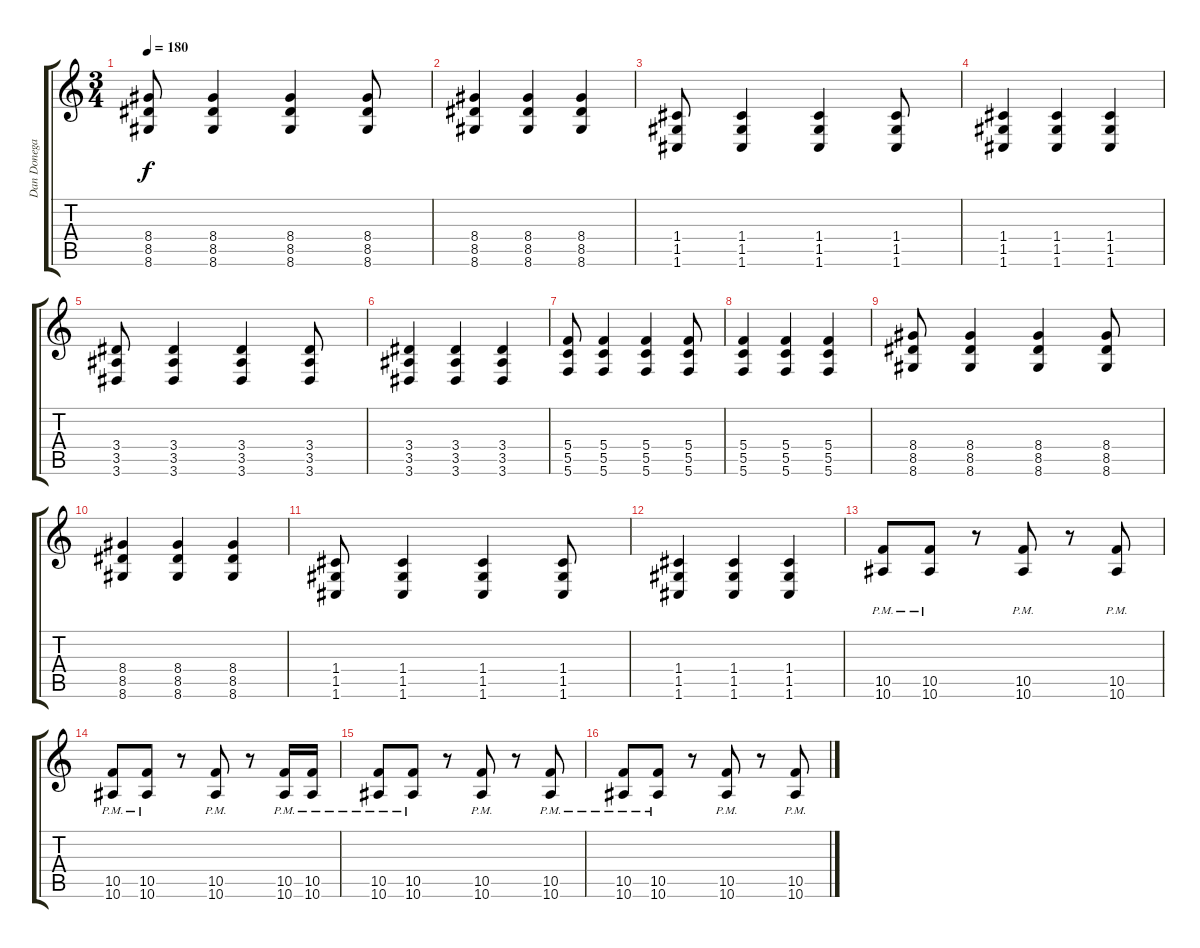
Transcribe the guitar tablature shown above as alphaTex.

\track ("Dan Donegan Lead" "Dan Donega") {instrument distortionguitar}
\staff {score tabs}
\tuning (D4 A3 F3 C3 G2 C2) {hide}
\ts (3 4)
\tempo 180
\clef g2
\ks c
(8.4 8.5 8.6).8{dy f} (8.4 8.5 8.6).4 (8.4 8.5 8.6).4 (8.4 8.5 8.6).8 |
(8.4 8.5 8.6).4 (8.4 8.5 8.6).4 (8.4 8.5 8.6).4 |
(1.4 1.5 1.6).8 (1.4 1.5 1.6).4 (1.4 1.5 1.6).4 (1.4 1.5 1.6).8 |
(1.4 1.5 1.6).4 (1.4 1.5 1.6).4 (1.4 1.5 1.6).4 |
(3.4 3.5 3.6).8 (3.4 3.5 3.6).4 (3.4 3.5 3.6).4 (3.4 3.5 3.6).8 |
(3.4 3.5 3.6).4 (3.4 3.5 3.6).4 (3.4 3.5 3.6).4 |
(5.4 5.5 5.6).8 (5.4 5.5 5.6).4 (5.4 5.5 5.6).4 (5.4 5.5 5.6).8 |
(5.4 5.5 5.6).4 (5.4 5.5 5.6).4 (5.4 5.5 5.6).4 |
(8.4 8.5 8.6).8 (8.4 8.5 8.6).4 (8.4 8.5 8.6).4 (8.4 8.5 8.6).8 |
(8.4 8.5 8.6).4 (8.4 8.5 8.6).4 (8.4 8.5 8.6).4 |
(1.4 1.5 1.6).8 (1.4 1.5 1.6).4 (1.4 1.5 1.6).4 (1.4 1.5 1.6).8 |
(1.4 1.5 1.6).4 (1.4 1.5 1.6).4 (1.4 1.5 1.6).4 |
(10.5{pm} 10.6{pm}).8 (10.5{pm} 10.6{pm}).8 r.8 (10.5{pm} 10.6{pm}).8 r.8 (10.5{pm} 10.6{pm}).8 |
(10.5{pm} 10.6{pm}).8 (10.5{pm} 10.6{pm}).8 r.8 (10.5{pm} 10.6{pm}).8 r.8 (10.5{pm} 10.6{pm}).16 (10.5{pm} 10.6{pm}).16 |
(10.5{pm} 10.6{pm}).8 (10.5{pm} 10.6{pm}).8 r.8 (10.5{pm} 10.6{pm}).8 r.8 (10.5{pm} 10.6{pm}).8 |
(10.5{pm} 10.6{pm}).8 (10.5{pm} 10.6{pm}).8 r.8 (10.5{pm} 10.6{pm}).8 r.8 (10.5{pm} 10.6{pm}).8
